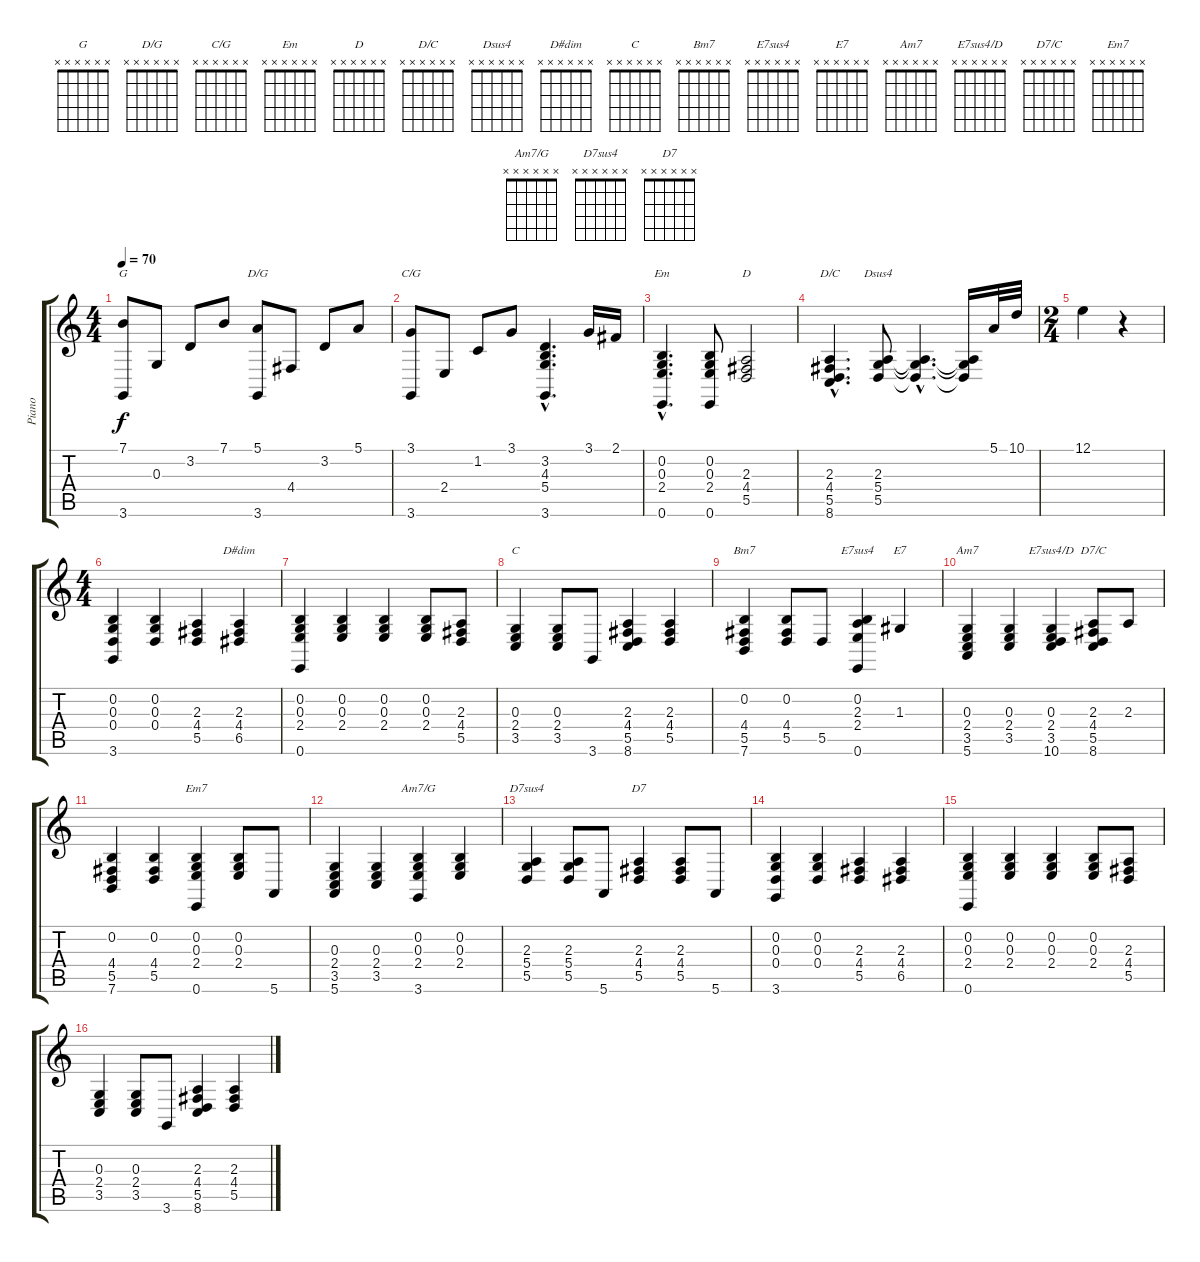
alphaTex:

\track ("Piano" "Piano") {instrument acousticgrandpiano}
\staff {score tabs}
\tuning (E4 B3 G3 D3 A2 E2) {hide}
\chord ("G" x x x x x x) {firstfret 0}
\chord ("D/G" x x x x x x) {firstfret 0}
\chord ("C/G" x x x x x x) {firstfret 0}
\chord ("Em" x x x x x x) {firstfret 0}
\chord ("D" x x x x x x) {firstfret 0}
\chord ("D/C" x x x x x x) {firstfret 0}
\chord ("Dsus4" x x x x x x) {firstfret 0}
\chord ("D#dim" x x x x x x) {firstfret 0}
\chord ("C" x x x x x x) {firstfret 0}
\chord ("Bm7" x x x x x x) {firstfret 0}
\chord ("E7sus4" x x x x x x) {firstfret 0}
\chord ("E7" x x x x x x) {firstfret 0}
\chord ("Am7" x x x x x x) {firstfret 0}
\chord ("E7sus4/D" x x x x x x) {firstfret 0}
\chord ("D7/C" x x x x x x) {firstfret 0}
\chord ("Em7" x x x x x x) {firstfret 0}
\chord ("Am7/G" x x x x x x) {firstfret 0}
\chord ("D7sus4" x x x x x x) {firstfret 0}
\chord ("D7" x x x x x x) {firstfret 0}
\ts (4 4)
\tempo 70
\clef g2
\ks c
(7.1 3.6).8{ch "G" dy f instrument acousticgrandpiano} 0.3.8 3.2.8 7.1.8 (5.1 3.6).8{ch "D/G"} 4.4.8 3.2.8 5.1.8 |
(3.1 3.6).8{ch "C/G"} 2.4.8 1.2.8 3.1.8 (3.2{hac} 4.3{hac} 5.4{hac} 3.6{hac}).4{d} 3.1.16 2.1.16 |
(0.2{hac} 0.3{hac} 2.4{hac} 0.6{hac}).4{d ch "Em"} (0.2 0.3 2.4 0.6).8 (2.3 4.4 5.5).2{ch "D"} |
(2.3{hac} 4.4{hac} 5.5{hac} 8.6{hac}).4{d ch "D/C"} (2.3 5.4 5.5).8{ch "Dsus4"} (2.3{hac t} 5.4{hac t} 5.5{hac t}).4{d} (2.3{t} 5.4{t} 5.5{t}).16 5.1.32 10.1.32 |
\ts (2 4)
12.1.4 r.4 |
\ts (4 4)
(0.2 0.3 0.4 3.6).4 (0.2 0.3 0.4).4 (2.3 4.4 5.5).4 (2.3 4.4 6.5).4{ch "D#dim"} |
(0.2 0.3 2.4 0.6).4 (0.2 0.3 2.4).4 (0.2 0.3 2.4).4 (0.2 0.3 2.4).8 (2.3 4.4 5.5).8 |
(0.3 2.4 3.5).4{ch "C"} (0.3 2.4 3.5).8 3.6.8 (2.3 4.4 5.5 8.6).4 (2.3 4.4 5.5).4 |
(0.2 4.4 5.5 7.6).4{ch "Bm7"} (0.2 4.4 5.5).8 5.5.8 (0.2 2.3 2.4 0.6).4{ch "E7sus4"} 1.3.4{ch "E7"} |
(0.3 2.4 3.5 5.6).4{ch "Am7"} (0.3 2.4 3.5).4 (0.3 2.4 3.5 10.6).4{ch "E7sus4/D"} (2.3 4.4 5.5 8.6).8{ch "D7/C"} 2.3.8 |
(0.2 4.4 5.5 7.6).4 (0.2 4.4 5.5).4 (0.2 0.3 2.4 0.6).4{ch "Em7"} (0.2 0.3 2.4).8 5.6.8 |
(0.3 2.4 3.5 5.6).4 (0.3 2.4 3.5).4 (0.2 0.3 2.4 3.6).4{ch "Am7/G"} (0.2 0.3 2.4).4 |
(2.3 5.4 5.5).4{ch "D7sus4"} (2.3 5.4 5.5).8 5.6.8 (2.3 4.4 5.5).4{ch "D7"} (2.3 4.4 5.5).8 5.6.8 |
(0.2 0.3 0.4 3.6).4 (0.2 0.3 0.4).4 (2.3 4.4 5.5).4 (2.3 4.4 6.5).4 |
(0.2 0.3 2.4 0.6).4 (0.2 0.3 2.4).4 (0.2 0.3 2.4).4 (0.2 0.3 2.4).8 (2.3 4.4 5.5).8 |
(0.3 2.4 3.5).4 (0.3 2.4 3.5).8 3.6.8 (2.3 4.4 5.5 8.6).4 (2.3 4.4 5.5).4
